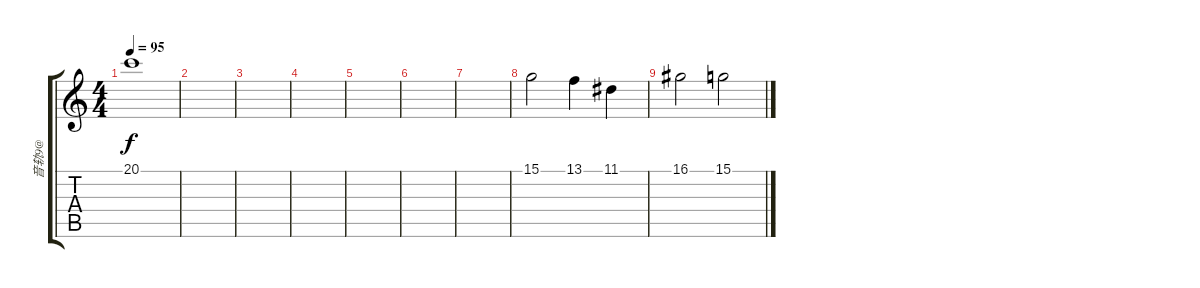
\track ("音轨9@" "音轨9@") {instrument stringensemble2}
\staff {score tabs}
\tuning (E4 B3 G3 D3 A2 E2) {hide}
\ts (4 4)
\tempo 95
\clef g2
\ks c
20.1{t}.1{dy f} |
|
|
|
|
|
|
15.1.2 13.1.4 11.1.4 |
16.1.2 15.1.2
